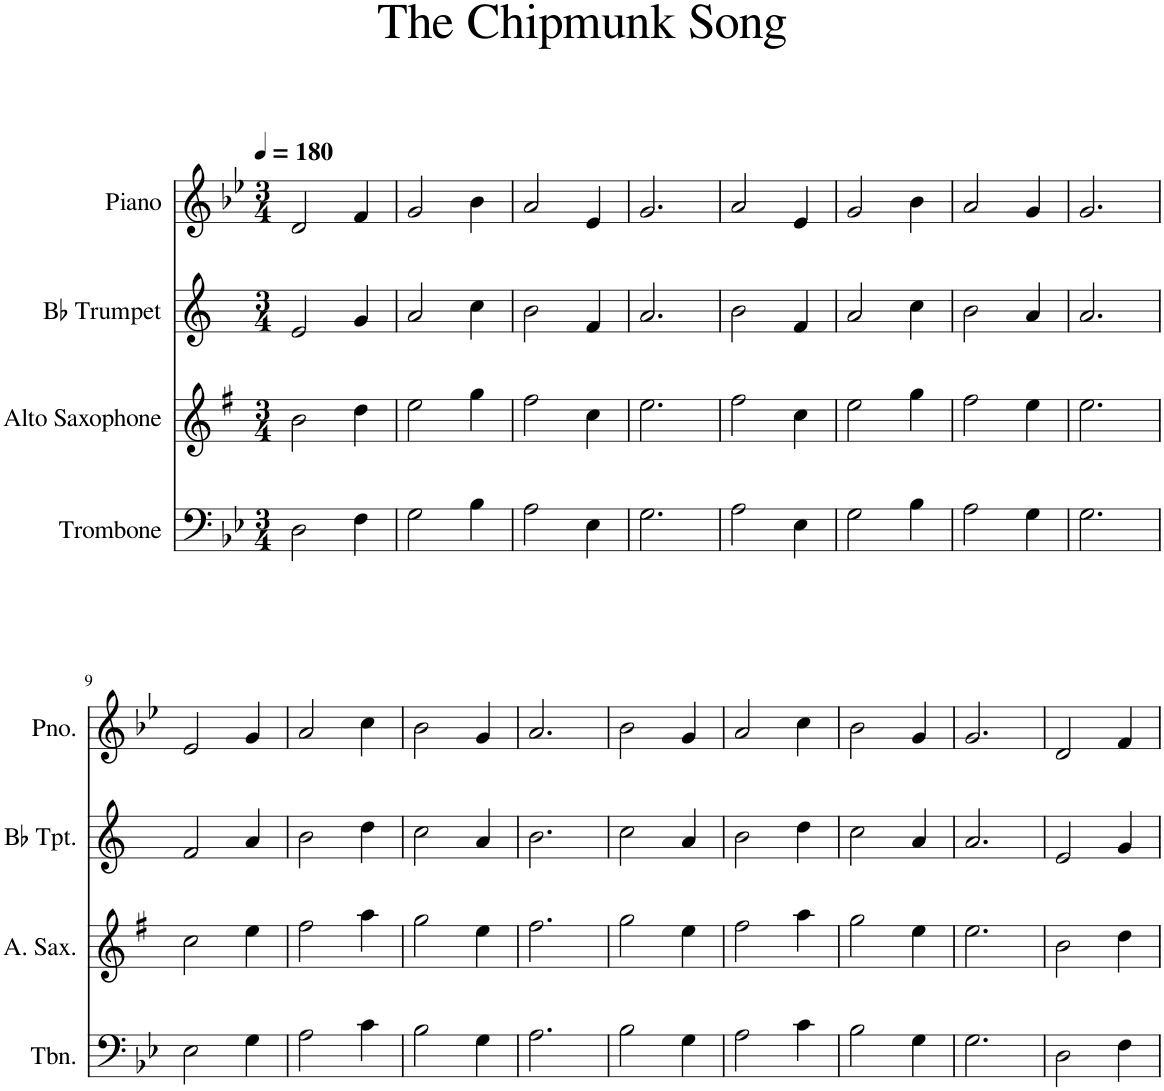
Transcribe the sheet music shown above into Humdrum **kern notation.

**kern	**kern	**kern	**kern
*part4	*part3	*part2	*part1
*staff4	*staff3	*staff2	*staff1
*I"Trombone	*I"Alto Saxophone	*I"Bb Trumpet	*I"Piano
*I'Tbn.	*I'A. Sax.	*I'Bb Tpt.	*I'Pno.
*clefF4	*clefG2	*clefG2	*clefG2
*	*Trd5c9	*Trd1c2	*
*k[b-e-]	*k[f#]	*k[]	*k[b-e-]
*M3/4	*M3/4	*M3/4	*M3/4
*MM180	*MM180	*MM180	*MM180
=1	=1	=1	=1
2D\	2b\	2e/	2d/
4F\	4dd\	4g/	4f/
=2	=2	=2	=2
2G\	2ee\	2a/	2g/
4B-\	4gg\	4cc\	4b-\
=3	=3	=3	=3
2A\	2ff#\	2b\	2a/
4E-\	4cc\	4f/	4e-/
=4	=4	=4	=4
2.G\	2.ee\	2.a/	2.g/
=5	=5	=5	=5
2A\	2ff#\	2b\	2a/
4E-\	4cc\	4f/	4e-/
=6	=6	=6	=6
2G\	2ee\	2a/	2g/
4B-\	4gg\	4cc\	4b-\
=7	=7	=7	=7
2A\	2ff#\	2b\	2a/
4G\	4ee\	4a/	4g/
=8	=8	=8	=8
2.G\	2.ee\	2.a/	2.g/
!!LO:LB:g=z
=9	=9	=9	=9
2E-\	2cc\	2f/	2e-/
4G\	4ee\	4a/	4g/
=10	=10	=10	=10
2A\	2ff#\	2b\	2a/
4c\	4aa\	4dd\	4cc\
=11	=11	=11	=11
2B-\	2gg\	2cc\	2b-\
4G\	4ee\	4a/	4g/
=12	=12	=12	=12
2.A\	2.ff#\	2.b\	2.a/
=13	=13	=13	=13
2B-\	2gg\	2cc\	2b-\
4G\	4ee\	4a/	4g/
=14	=14	=14	=14
2A\	2ff#\	2b\	2a/
4c\	4aa\	4dd\	4cc\
=15	=15	=15	=15
2B-\	2gg\	2cc\	2b-\
4G\	4ee\	4a/	4g/
=16	=16	=16	=16
2.G\	2.ee\	2.a/	2.g/
=17	=17	=17	=17
2D\	2b\	2e/	2d/
4F\	4dd\	4g/	4f/
=	=	=	=
*-	*-	*-	*-
